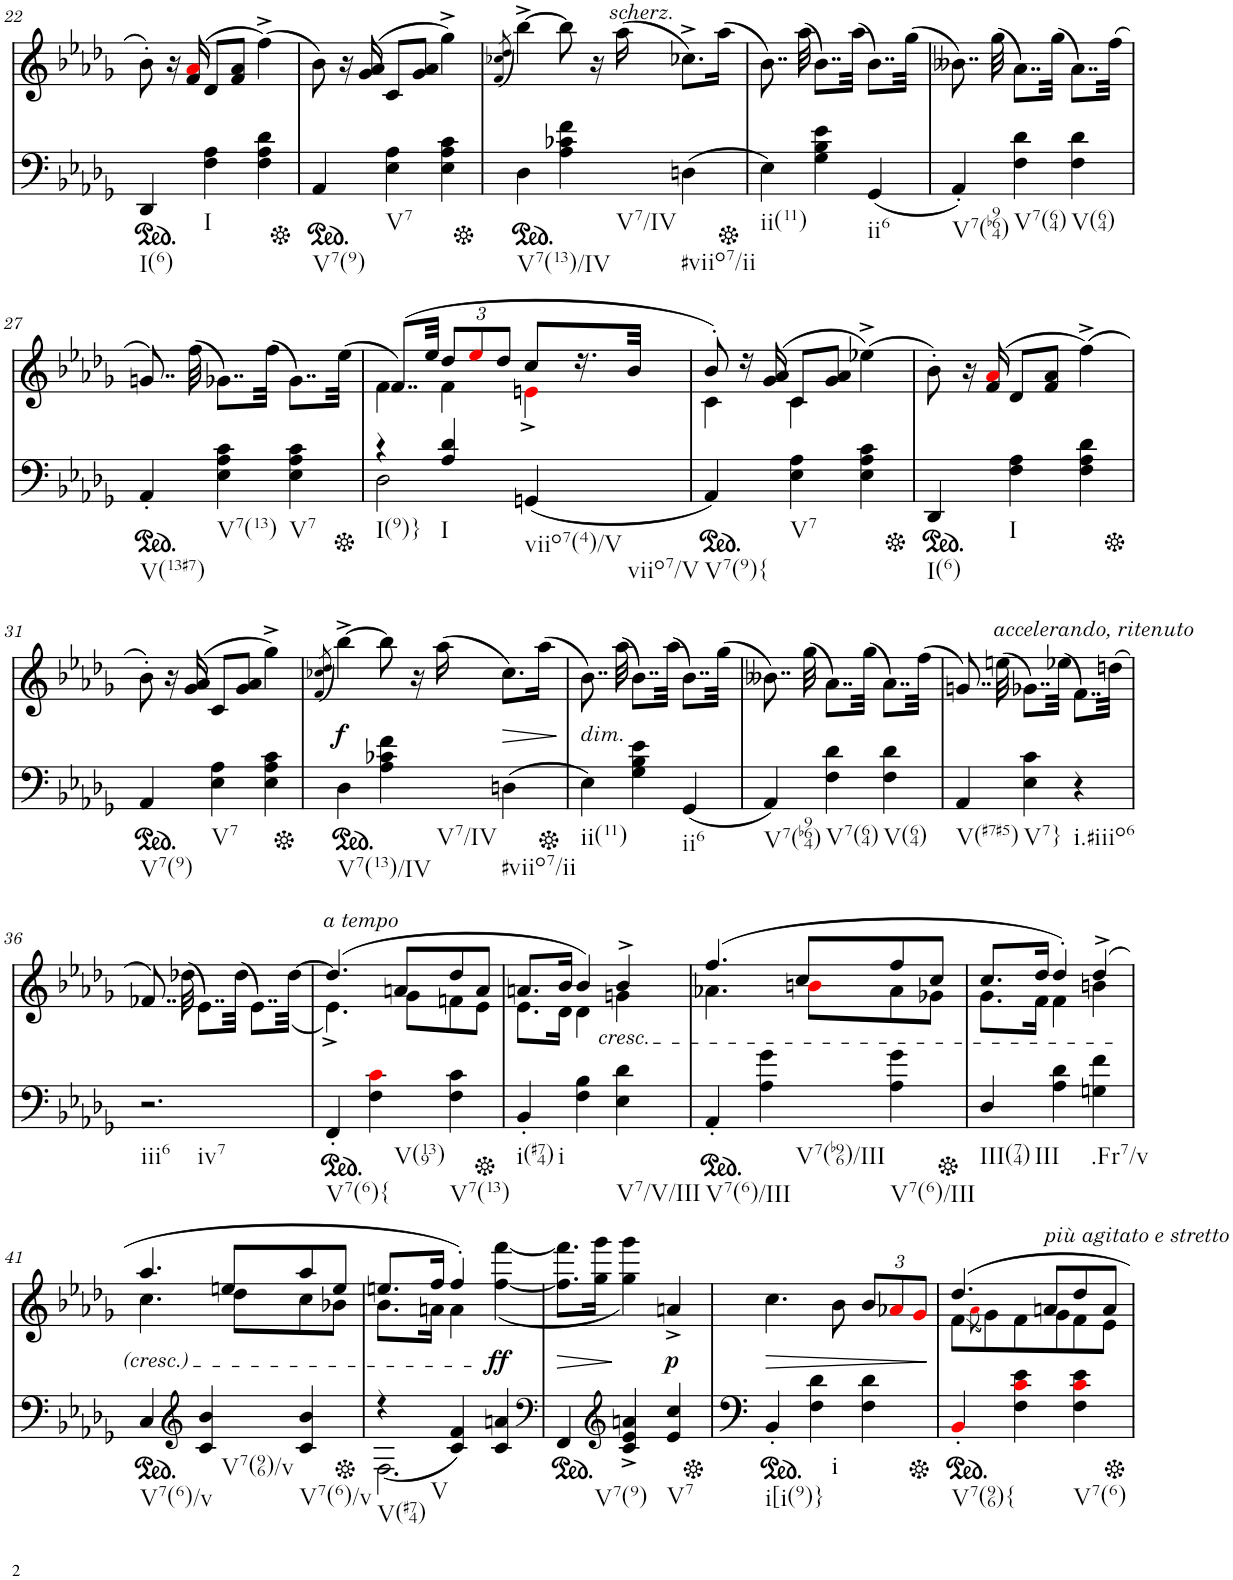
**kern	**kern	**dynam
*part2	*part1	*part1
*staff2	*staff1	*staff1
*I"piano	*I"piano	*
*I'Pno	*I'Pno	*
!!LO:PB:g=z
*clefF4	*clefG2	*
*k[b-e-a-d-g-]	*k[b-e-a-d-g-]	*
*M3/4	*M3/4	*
*ped	*	*
=22	=22	=22
!LO:TX:b:t=I(6)	!	!
4DD-/	8b-'\	.
.	16r	.
.	(16f/ 16a-i/	.
!LO:TX:b:t=I	!	!
4F\ 4A-\	8d-/L	.
.	8f/ 8a-/J	.
4F\ 4A-\ 4d-\	(4ff^\)	.
=23	=23	=23
*Xped	*	*
*ped	*	*
!LO:TX:b:t=V7(9)	!	!
4AA-/	8b-\)	.
.	16r	.
.	(16g-/ 16a-/	.
!LO:TX:b:t=V7	!	!
4E-\ 4A-\	8c/L	.
.	8g-/ 8a-/J	.
4E-\ 4A-\ 4c\	4gg-^\)	.
=24	=24	=24
.	(8qf/ 8qcc-X/ 8qdd-/	.
*Xped	*	*
*ped	*	*
!LO:TX:b:t=V7(13)/IV	!	!
4D-\	[4bb-^\)	.
!LO:TX:b:t=V7/IV	!	!
4A-\ 4c-X\ 4f\	8bb-\]	.
.	16r	.
!	!LO:TX:b:i:t=scherz.	!
.	(16aa-\	.
!LO:TX:b:t=#viio7/ii	!	!
4Dn\	8.cc-X^\L)	.
.	(16aa-\Jk	.
=25	=25	=25
*Xped	*	*
!LO:TX:b:t=ii(11)	!	!
4E-\	8..b-\)	.
.	(32aa-\	.
4G-\ 4B-\ 4e-\	8..b-\L)	.
.	(32aa-\Jkk	.
!LO:TX:b:t=ii6	!	!
(4GG-/	8..b-\L)	.
.	(32gg-\Jkk	.
=26	=26	=26
!LO:TX:b:t=V7(b964)	!	!
4AA-'/)	8..b--X\)	.
.	(32gg-\	.
!LO:TX:b:t=V7(64)	!	!
4F\ 4d-\	8..a-\L)	.
.	(32gg-\Jkk	.
!LO:TX:b:t=V(64)	!	!
4F\ 4d-\	8..a-\L)	.
.	(32ff\Jkk	.
!!LO:LB:g=z
=27	=27	=27
*ped	*	*
!LO:TX:b:t=V(13#7)	!	!
4AA-'/	8..gn/)	.
.	(32ff\	.
!LO:TX:b:t=V7(13)	!	!
4E-\ 4A-\ 4c\	8..g-X\L)	.
.	(32ff\Jkk	.
!LO:TX:b:t=V7	!	!
4E-\ 4A-\ 4c\	8..g-\L)	.
.	(32ee-\Jkk	.
=28	=28	=28
*Xped	*	*
*^	*^	*
!LO:TX:b:t=I(9)}	!	!	!	!
4r	2D-\	(8..f/L)	4f\	.
.	.	32ee-/Jkk	.	.
*	*	*Xbrackettup	*	*
!LO:TX:b:t=I	!	!	!	!
4A-/ 4d-/	.	12dd-/L	4f\	.
.	.	12ee-i/	.	.
.	.	12dd-/J	.	.
!LO:TX:b:t=viio7(4)/V	!	!	!	!
!LO:TX:b:t=viio7/V	!	!	!	!
(4GGn/	4ryy	8cc/L	4en^i\	.
.	.	16.r	.	.
.	.	32b-/JJk	.	.
*v	*v	*	*	*
=29	=29	=29	=29
*ped	*	*	*
!LO:TX:b:t=V7(9){	!	!	!
4AA-/)	8b-'/)	4c\	.
.	16r	.	.
.	(16g-/ 16a-/	.	.
!LO:TX:b:t=V7	!	!	!
4E-\ 4A-\	8c/L	4c\	.
.	8g-/ 8a-/J	.	.
4E-\ 4A-\ 4c\	(4ee-X^\)	4ryy	.
*	*v	*v	*
=30	=30	=30
*Xped	*	*
*ped	*	*
*	*^	*
!LO:TX:b:t=I(6)	!	!	!
*	*v	*v	*
4DD-/	8b-'\)	.
.	16r	.
.	(16f/ 16a-i/	.
!LO:TX:b:t=I	!	!
4F\ 4A-\	8d-/L	.
.	8f/ 8a-/J	.
4F\ 4A-\ 4d-\	(4ff^\)	.
!!LO:LB:g=z
=31	=31	=31
*Xped	*	*
*ped	*	*
!LO:TX:b:t=V7(9)	!	!
4AA-/	8b-'\)	.
.	16r	.
.	(16g-/ 16a-/	.
!LO:TX:b:t=V7	!	!
4E-\ 4A-\	8c/L	.
.	8g-/ 8a-/J	.
4E-\ 4A-\ 4c\	4gg-^\)	.
=32	=32	=32
.	(8qf/ 8qcc-X/ 8qdd-/	.
*Xped	*	*
*ped	*	*
!LO:TX:b:t=V7(13)/IV	!	!
!	!	!LO:DY:b
4D-\	[4bb-^\)	f
!LO:TX:b:t=V7/IV	!	!
4A-\ 4c-X\ 4f\	8bb-\]	.
.	16r	.
.	(16aa-\	.
!LO:TX:b:t=#viio7/ii	!	!
!	!	!LO:HP:b
(4Dn\	8.cc-\L)	>
.	(16aa-\Jk	.
.	.	]
=33	=33	=33
*Xped	*	*
!	!LO:TX:b:i:t=dim.	!
!LO:TX:b:t=ii(11)	!	!
4E-\)	8..b-\)	.
.	(32aa-\	.
4G-\ 4B-\ 4e-\	8..b-\L)	.
.	(32aa-\Jkk	.
!LO:TX:b:t=ii6	!	!
(4GG-/	8..b-\L)	.
.	(32gg-\Jkk	.
=34	=34	=34
!LO:TX:b:t=V7(b964)	!	!
4AA-/)	8..b--X\)	.
.	(32gg-\	.
!LO:TX:b:t=V7(64)	!	!
4F\ 4d-\	8..a-\L)	.
.	(32gg-\Jkk	.
!LO:TX:b:t=V(64)	!	!
4F\ 4d-\	8..a-\L)	.
.	(32ff\Jkk	.
=35	=35	=35
!LO:TX:b:t=V(#7#5)	!	!
4AA-/	8..gn/)	.
!	!LO:TX:b:i:t=accelerando, ritenuto	!
.	(32een\	.
!LO:TX:b:t=V7}	!	!
4E-\ 4c\	8..g-X\L)	.
.	(32ee-X\Jkk	.
!LO:TX:b:t=i.#iiio6	!	!
4r	8..f\L)	.
.	(32ddn\Jkk	.
!!LO:LB:g=z
=36	=36	=36
!LO:TX:b:t=iii6	!	!
!LO:TX:b:t=iv7	!	!
2.r	8..f-X/)	.
.	(32dd-X\	.
.	8..e-\L)	.
.	(32dd-\Jkk	.
.	8..e-\L)	.
.	([32dd-\Jkk	.
=37	=37	=37
*ped	*	*
*	*^	*
!	!LO:TX:b:i:t=a tempo	!	!
!LO:TX:b:t=V7(6){	!	!	!
4FF'/	(4.dd-/]	4.e-^\)	.
!LO:TX:b:t=V(139)	!	!	!
4F\ 4ci\	.	.	.
.	8an/L	8g-\L	.
!LO:TX:b:t=V7(13)	!	!	!
4F\ 4c\	8dd-/	8fn\	.
.	8a/J	8e-\J	.
=38	=38	=38	=38
*Xped	*	*	*
!LO:TX:b:t=i(#74)	!	!	!
!LO:TX:b:t=i	!	!	!
4BB-'/	8.an/L	8.e-\L	.
.	16b-/Jk	16d-\Jk	.
4F\ 4B-\	4b-/)	4d-\	.
!	!LO:TX:b:i:t=cresc.	!	!
!LO:TX:b:t=V7/V/III	!	!	!
4E-\ 4d-\	4b-^/	4gn\	.
=39	=39	=39	=39
*ped	*	*	*
!LO:TX:b:t=V7(6)/III	!	!	!
4AA-'/	(4.ff/	4.a-X\	.
!LO:TX:b:t=V7(b96)/III	!	!	!
4A-\ 4g-\	.	.	.
.	8cc/L	8bni\L	.
!LO:TX:b:t=V7(6)/III	!	!	!
4A-\ 4g-\	8ff/	8a-\	.
.	8cc/J	8g-X\J	.
=40	=40	=40	=40
*Xped	*	*	*
!LO:TX:b:t=III(74)	!	!	!
!LO:TX:b:t=III	!	!	!
4D-/	8.cc/L	8.g-\L	.
.	16dd-/Jk	16f\Jk	.
4A-\ 4d-\	4dd-'/)	4f\	.
!LO:TX:b:t=.Fr7/v	!	!	!
4Gn\ 4f\	(4dd-^/	4bn\	.
!!LO:LB:g=z	!!
=41	=41	=41	=41
*ped	*	*	*
!LO:TX:b:t=V7(6)/v	!	!	!
4C/	4.aa-/	4.cc\	.
*clefG2	*	*	*
!LO:TX:b:t=V7(96)/v	!	!	!
4c/ 4b-/	.	.	.
.	8een/L	8dd-\L	.
!LO:TX:b:t=V7(6)/v	!	!	!
4c/ 4b-/	8aa-/	8cc\	.
.	8ee/J	8b-X\J	.
=42	=42	=42	=42
*Xped	*	*	*
*^	*	*	*
!LO:TX:b:t=V(#74)	!	!	!	!
!LO:TX:b:t=V	!	!	!	!
4r	2.F\	8.een/L	8.b-\L	.
.	.	16ff/Jk	16an\Jk	.
(4c/ 4f/	.	4ff'/)	4a\	.
!	!	!	!	!LO:DY:b
4c/ 4an/	.	4ryy	([4ff\ [4fff\	ff
*v	*v	*	*	*
*	*v	*v	*
=43	=43	=43
*clefF4	*	*
*ped	*	*
*	*^	*
!LO:TX:b:t=V7(9)	!	!	!
!	!	!	!LO:HP:b
*	*v	*v	*
4FF/	8.ff\] 8.fff\]L	>
.	16gg-\ 16ggg-\Jk	.
*clefG2	*	*
4c/^ 4e-/^ 4an/^	4gg-\ 4ggg-\)	]
!LO:TX:b:t=V7	!	!
!	!	!LO:DY:b
4e-/ 4cc/	4an^/	p
=44	=44	=44
*Xped	*	*
*ped	*	*
!LO:TX:b:t=i[i(9)}	!	!
!	!	!LO:HP:b
4BB-'/	4.cc\	>
!LO:TX:b:t=i	!	!
4F\ 4d-\	.	.
.	8b-\	.
4F\ 4d-\	12b-/L	.
.	12a-Xi/	.
.	12g-i/J	.
.	.	]
=45	=45	=45
*Xped	*	*
*ped	*	*
*	*^	*
!LO:TX:b:t=V7(96){	!	!	!
4BB-'i/	4.dd-/	8f\L	.
.	.	(8qa-i\	.
.	.	8g-\)	.
4F\ 4ci\ 4e-\	.	8f\	.
!	!LO:TX:b:i:t=più agitato e stretto	!	!
.	8an/L	8g-\	.
!LO:TX:b:t=V7(6)	!	!	!
4F\ 4ci\ 4e-\	8dd-/	8f\	.
.	8a/J	8e-\J	.
*Xped	*	*	*
*	*v	*v	*
=	=	=
*-	*-	*-
